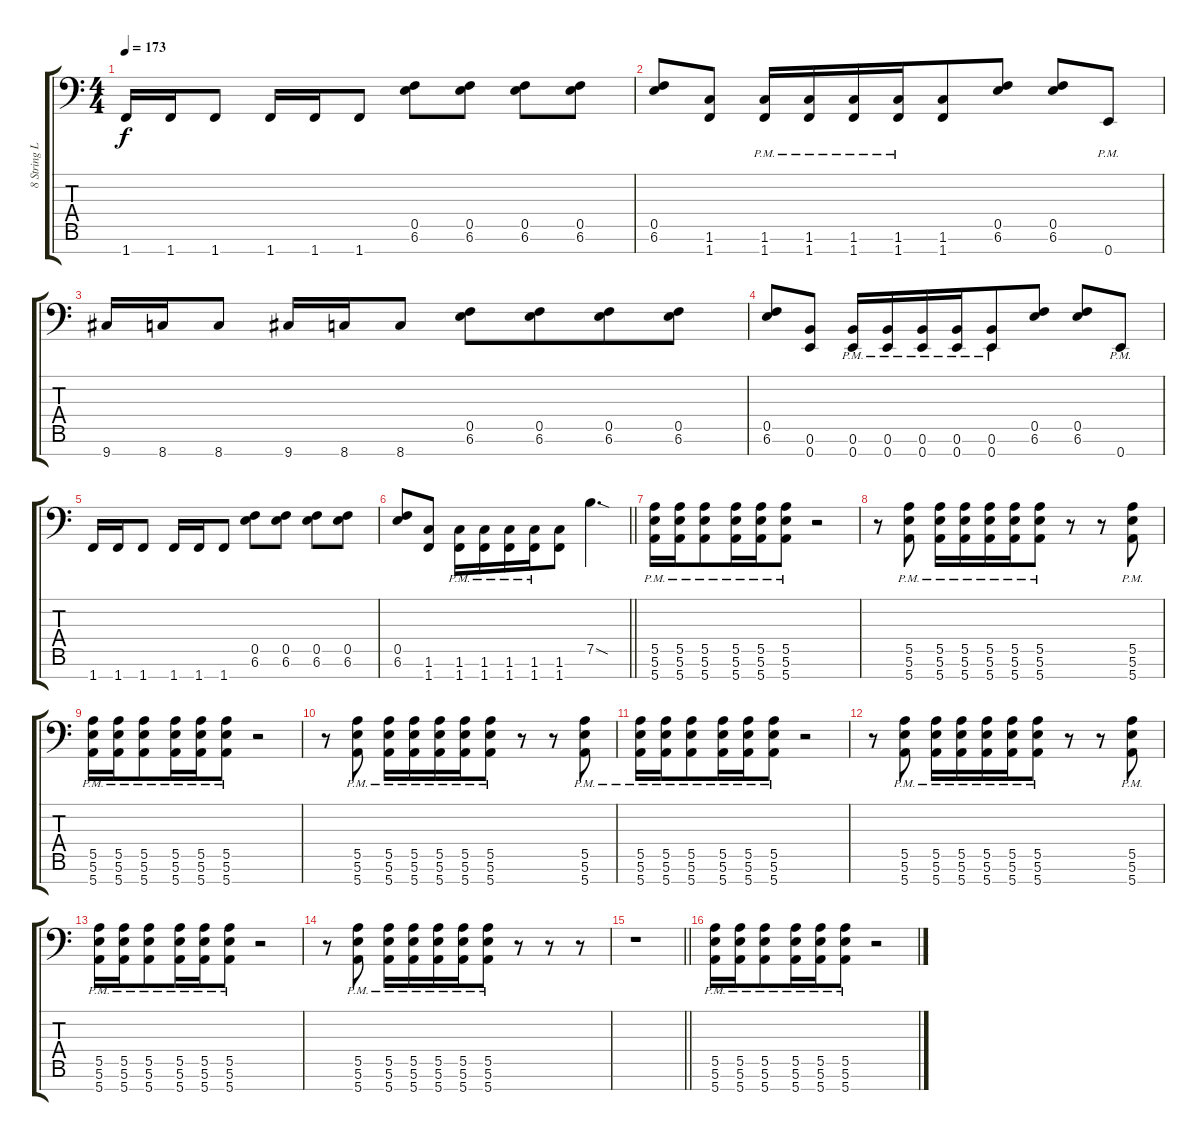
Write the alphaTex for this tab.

\track ("8 String Left" "8 String L") {instrument distortionguitar}
\staff {score tabs}
\tuning (B3 Gb3 E3 B2 E2 B1 E1) {hide}
\ts (4 4)
\tempo 173
\clef f4
\ks c
1.7.16{dy f beam merge} 1.7.16 1.7.8 1.7.16 1.7.16 1.7.8 (0.5 6.6).8 (0.5 6.6).8 (0.5 6.6).8 (0.5 6.6).8 |
(0.5 6.6).8 (1.6 1.7).8 (1.6{pm} 1.7{pm}).16 (1.6{pm} 1.7{pm}).16{beam merge} (1.6{pm} 1.7{pm}).16 (1.6{pm} 1.7{pm}).16{beam merge} (1.6 1.7).8{beam merge} (0.5 6.6).8 (0.5 6.6).8{beam merge} 0.7{pm}.8 |
9.7.16{beam merge} 8.7.16 8.7.8 9.7.16 8.7.16 8.7.8 (0.5 6.6).8 (0.5 6.6).8{beam merge} (0.5 6.6).8 (0.5 6.6).8 |
(0.5 6.6).8 (0.6 0.7).8 (0.6{pm} 0.7{pm}).16 (0.6{pm} 0.7{pm}).16 (0.6{pm} 0.7{pm}).16{beam merge} (0.6{pm} 0.7{pm}).16{beam merge} (0.6{pm} 0.7{pm}).8 (0.5 6.6).8 (0.5 6.6).8 0.7{pm}.8 |
1.7.16{beam merge} 1.7.16 1.7.8 1.7.16 1.7.16 1.7.8 (0.5 6.6).8 (0.5 6.6).8 (0.5 6.6).8 (0.5 6.6).8 |
\barLineRight lightlight
(0.5 6.6).8 (1.6 1.7).8 (1.6{pm} 1.7{pm}).16 (1.6{pm} 1.7{pm}).16{beam merge} (1.6{pm} 1.7{pm}).16 (1.6{pm} 1.7{pm}).16{beam merge} (1.6 1.7).8{beam merge} 7.5{sod}.4{d} |
\section ("" "")
(5.5{pm} 5.6{pm} 5.7{pm}).16 (5.5{pm} 5.6{pm} 5.7{pm}).16 (5.5{pm} 5.6{pm} 5.7{pm}).8{beam merge} (5.5{pm} 5.6{pm} 5.7{pm}).16 (5.5{pm} 5.6{pm} 5.7{pm}).16{beam merge} (5.5{pm} 5.6{pm} 5.7{pm}).8 r.2 |
r.8 (5.5{pm} 5.6{pm} 5.7{pm}).8 (5.5{pm} 5.6{pm} 5.7{pm}).16 (5.5{pm} 5.6{pm} 5.7{pm}).16{beam merge} (5.5{pm} 5.6{pm} 5.7{pm}).16 (5.5{pm} 5.6{pm} 5.7{pm}).16{beam merge} (5.5{pm} 5.6{pm} 5.7{pm}).8 r.8{beam merge} r.8 (5.5{pm} 5.6{pm} 5.7{pm}).8 |
(5.5{pm} 5.6{pm} 5.7{pm}).16 (5.5{pm} 5.6{pm} 5.7{pm}).16 (5.5{pm} 5.6{pm} 5.7{pm}).8{beam merge} (5.5{pm} 5.6{pm} 5.7{pm}).16 (5.5{pm} 5.6{pm} 5.7{pm}).16{beam merge} (5.5{pm} 5.6{pm} 5.7{pm}).8 r.2 |
r.8 (5.5{pm} 5.6{pm} 5.7{pm}).8 (5.5{pm} 5.6{pm} 5.7{pm}).16 (5.5{pm} 5.6{pm} 5.7{pm}).16{beam merge} (5.5{pm} 5.6{pm} 5.7{pm}).16 (5.5{pm} 5.6{pm} 5.7{pm}).16{beam merge} (5.5{pm} 5.6{pm} 5.7{pm}).8 r.8{beam merge} r.8 (5.5{pm} 5.6{pm} 5.7{pm}).8 |
(5.5{pm} 5.6{pm} 5.7{pm}).16 (5.5{pm} 5.6{pm} 5.7{pm}).16 (5.5{pm} 5.6{pm} 5.7{pm}).8{beam merge} (5.5{pm} 5.6{pm} 5.7{pm}).16 (5.5{pm} 5.6{pm} 5.7{pm}).16{beam merge} (5.5{pm} 5.6{pm} 5.7{pm}).8 r.2 |
r.8 (5.5{pm} 5.6{pm} 5.7{pm}).8 (5.5{pm} 5.6{pm} 5.7{pm}).16 (5.5{pm} 5.6{pm} 5.7{pm}).16{beam merge} (5.5{pm} 5.6{pm} 5.7{pm}).16 (5.5{pm} 5.6{pm} 5.7{pm}).16{beam merge} (5.5{pm} 5.6{pm} 5.7{pm}).8 r.8{beam merge} r.8 (5.5{pm} 5.6{pm} 5.7{pm}).8 |
(5.5{pm} 5.6{pm} 5.7{pm}).16 (5.5{pm} 5.6{pm} 5.7{pm}).16 (5.5{pm} 5.6{pm} 5.7{pm}).8{beam merge} (5.5{pm} 5.6{pm} 5.7{pm}).16 (5.5{pm} 5.6{pm} 5.7{pm}).16{beam merge} (5.5{pm} 5.6{pm} 5.7{pm}).8 r.2 |
r.8 (5.5{pm} 5.6{pm} 5.7{pm}).8 (5.5{pm} 5.6{pm} 5.7{pm}).16 (5.5{pm} 5.6{pm} 5.7{pm}).16{beam merge} (5.5{pm} 5.6{pm} 5.7{pm}).16 (5.5{pm} 5.6{pm} 5.7{pm}).16{beam merge} (5.5{pm} 5.6{pm} 5.7{pm}).8 r.8{beam merge} r.8 r.8 |
\barLineRight lightlight
r.1 |
\section ("" "")
(5.5{pm} 5.6{pm} 5.7{pm}).16 (5.5{pm} 5.6{pm} 5.7{pm}).16 (5.5{pm} 5.6{pm} 5.7{pm}).8{beam merge} (5.5{pm} 5.6{pm} 5.7{pm}).16 (5.5{pm} 5.6{pm} 5.7{pm}).16{beam merge} (5.5{pm} 5.6{pm} 5.7{pm}).8 r.2
